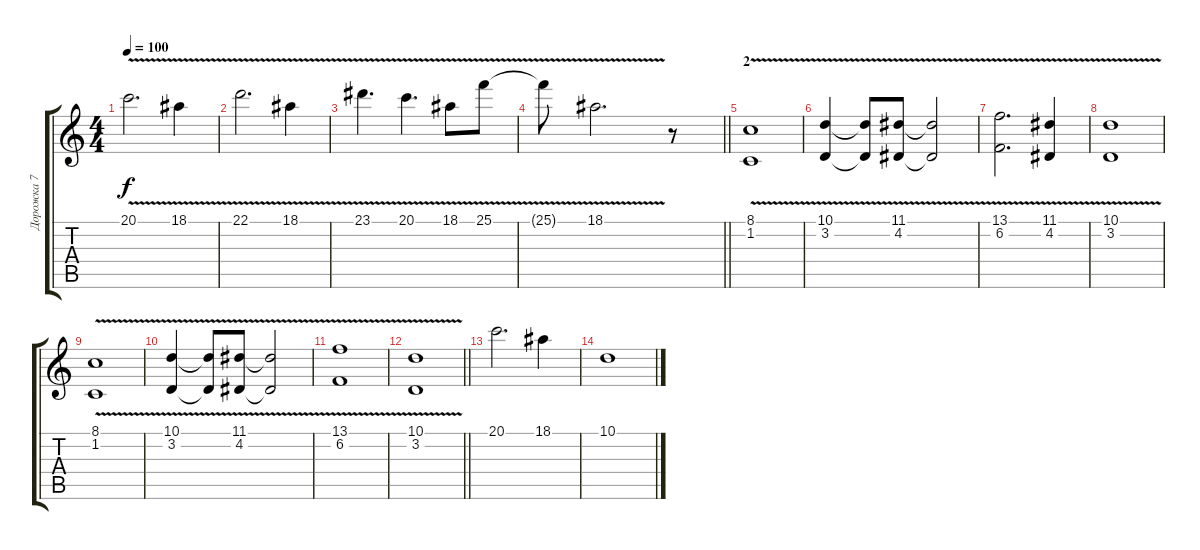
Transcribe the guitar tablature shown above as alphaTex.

\track ("Дорожка 7" "Дорожка 7") {instrument pad4choir}
\staff {score tabs}
\tuning (E4 B3 G3 D3 A2 E2) {hide}
\ts (4 4)
\tempo 100
\clef g2
\ks c
20.1{v}.2{d dy f} 18.1{v}.4 |
22.1{v}.2{d} 18.1{v}.4 |
23.1{v}.4{d} 20.1{v}.4{d} 18.1{v}.8 25.1{v}.8 |
\barLineRight lightlight
25.1{t}.8 18.1{v}.2{d} r.8 |
\section ("" "2")
(8.1{v} 1.2{v}).1 |
(10.1{v} 3.2{v}).4 (10.1{t} 3.2{t}).8 (11.1{v} 4.2{v}).8 (11.1{t} 4.2{t}).2 |
(13.1{v} 6.2{v}).2{d} (11.1{v} 4.2{v}).4 |
(10.1{v} 3.2{v}).1 |
(8.1{v} 1.2{v}).1 |
(10.1{v} 3.2{v}).4 (10.1{t} 3.2{t}).8 (11.1{v} 4.2{v}).8 (11.1{t} 4.2{t}).2 |
(13.1{v} 6.2{v}).1 |
\barLineRight lightlight
(10.1{v} 3.2{v}).1 |
20.1.2{d volume 14 instrument electricgrandpiano} 18.1.4 |
10.1.1
